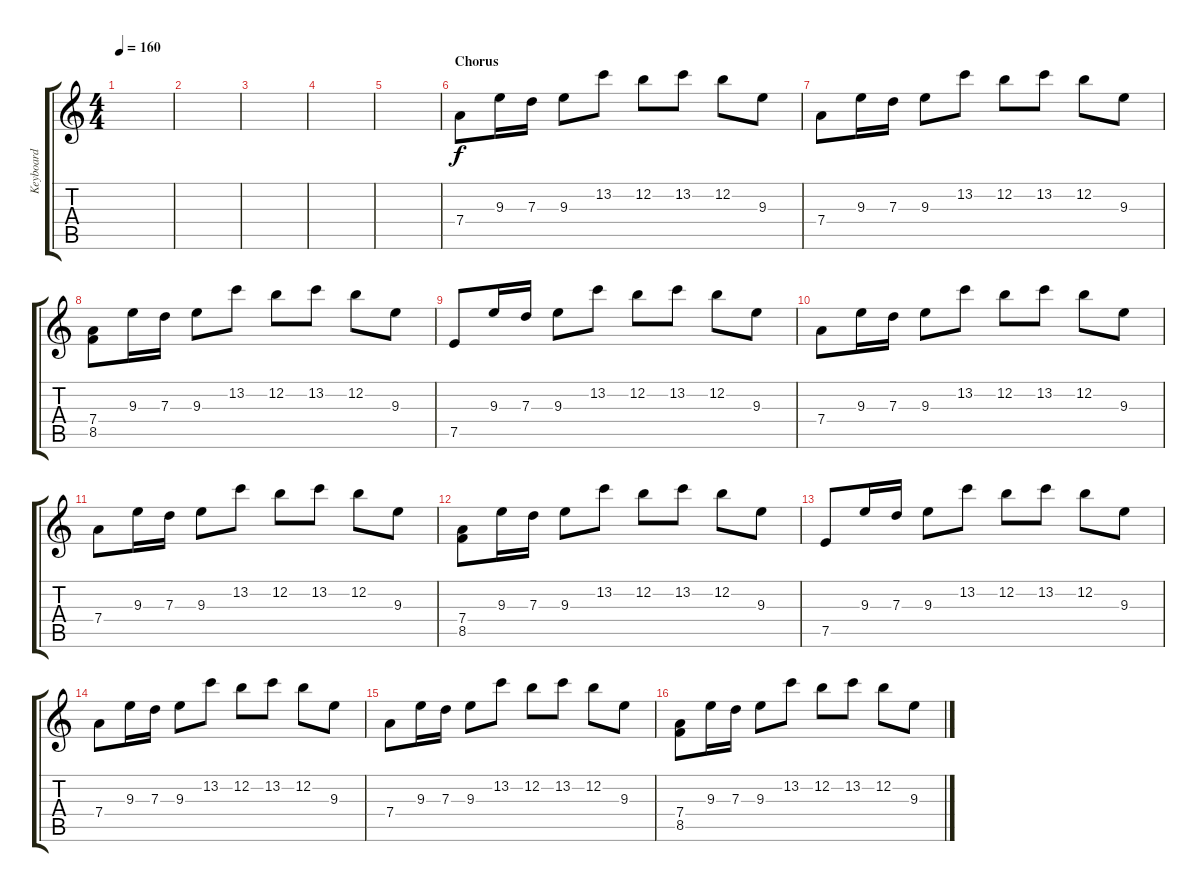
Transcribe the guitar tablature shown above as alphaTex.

\track ("Keyboard" "Keyboard") {instrument panflute}
\staff {score tabs}
\tuning (E5 B4 G4 D4 A3 E3) {hide}
\ts (4 4)
\tempo 160
\clef g2
\ks c
|
|
|
|
|
\section ("" "Chorus")
7.4.8{instrument panflute} 9.3.16 7.3.16 9.3.8 13.2.8 12.2.8 13.2.8 12.2.8 9.3.8 |
7.4.8 9.3.16 7.3.16 9.3.8 13.2.8 12.2.8 13.2.8 12.2.8 9.3.8 |
(7.4 8.5).8 9.3.16 7.3.16 9.3.8 13.2.8 12.2.8 13.2.8 12.2.8 9.3.8 |
7.5.8 9.3.16 7.3.16 9.3.8 13.2.8 12.2.8 13.2.8 12.2.8 9.3.8 |
7.4.8 9.3.16 7.3.16 9.3.8 13.2.8 12.2.8 13.2.8 12.2.8 9.3.8 |
7.4.8 9.3.16 7.3.16 9.3.8 13.2.8 12.2.8 13.2.8 12.2.8 9.3.8 |
(7.4 8.5).8 9.3.16 7.3.16 9.3.8 13.2.8 12.2.8 13.2.8 12.2.8 9.3.8 |
7.5.8 9.3.16 7.3.16 9.3.8 13.2.8 12.2.8 13.2.8 12.2.8 9.3.8 |
7.4.8 9.3.16 7.3.16 9.3.8 13.2.8 12.2.8 13.2.8 12.2.8 9.3.8 |
7.4.8 9.3.16 7.3.16 9.3.8 13.2.8 12.2.8 13.2.8 12.2.8 9.3.8 |
(7.4 8.5).8 9.3.16 7.3.16 9.3.8 13.2.8 12.2.8 13.2.8 12.2.8 9.3.8
